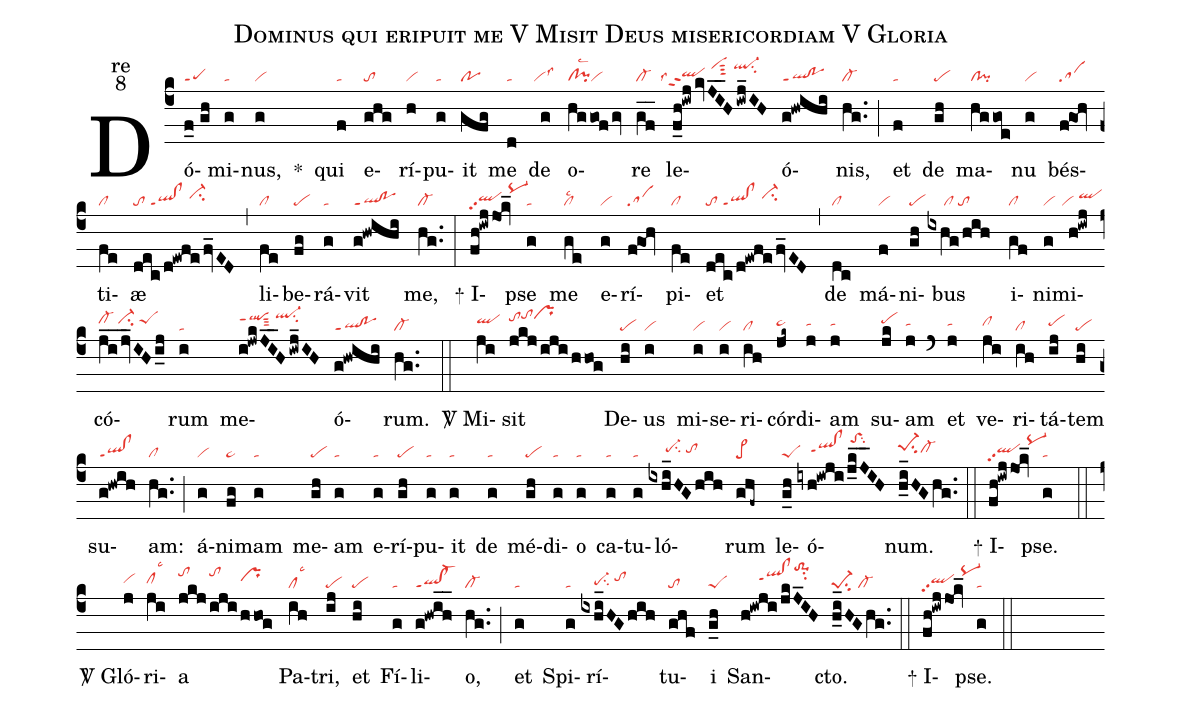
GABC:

name:Dominus qui eripuit me V Misit Deus misericordiam V Gloria;
office-part:re;
mode:8;
nabc-lines:1;
%%
(c4) Dó(f_0//gh|peppt1)mi(g|ta)nus,(g|vi) <sp>*</sp>() qui(f|ta) e(ghg|to)rí(h|vi)pu(g|ta)it(gfg|po) me(d|ta) de(g|``vilss3) o(hggofgv|cl!pilsc2vi)re(gf__|cl-) <nlba>le(f_h!iwjkvJI__H/iwj_IH|````qlhhppt2lss4/vihksut3/ql-hksu2)</nlba>ó(g!hwihi|ql!poppt1)nis,(hg..|cl-) (;) et(f|ta) de(gh|pe) ma(hggoe|cl!pi)nu(g|vi) bés(f@goh|sa)ti(fe|cl)æ(dec/d!ewfefv_ED|to/ql!clppt1/ci-hi) (,) li(fe|cl)be(fg|pe)rá(g|ta)vit(g!hwihi|ql!poppt1) me,(hg..|cl-) (:)

<sp>+</sp> I(fh!iwjjok_|qlhhpp2/pq-hk)pse(g|ta) me(ge|cllsc2) e(g|vi)rí(f@goh|sa)pi(fe|cl)et(dec/d!ewfefv_ED|to/ql!clppt1/ci-hi) (,) de(dc|cl) má(f|vi)ni(gh|pe)bus(ixhg/hih|/////cl/to) i(gf|cl)ni(g|vi)mi(h!iwj|``vi/qlhi)có(ji__jv_IHi_j|cl-hi/ci-hi/peShi)rum(i|ta) me(i!jwkJI__Hiwj_IH|qlhjppt1sut3/ql-hksu2)ó(g!hwihi|ql!poppt1)rum.(hg..|cl-) (::)

<sp>V/</sp> Mi(ji|qlhi)sit(jkj/iji/hhog|tohjtohkprhk) De(hi|pe)us(i|vi) mi(i|vi)se(i|vi)ri(ih|cl)cór(jk~|pe~hh)di(j|tahh)am(j|tahh) su(jk|pehi)am(j|tahh) (`) et(j|tahh) ve(ji|clhh)ri(ih|cl)tá(ij|pehh)tem(hi|pe) su(g!hwih|ql!clppt1)am:(hg..|cl) (;) á(g|vi)ni(fg|pe~)mam(g|ta) me(gh|pe)am(g|ta) e(g|ta)rí(gh|pe)pu(g|ta)it(g|ta) de(g|ta) mé(gh|pe)di(g|ta)o(g|ta) ca(g|ta)tu(g|ta)ló(ixhi_HGhih|/////pe-hhsu2/tohh)rum(ghf~|pe>) le(g_h|peS)ó(iyh!iwji/j_kJ__IH|////qlhh!clhhppt1/toShlsu2)num.(h_i_HGhg..|pe-1hisu2cl-hh) (::)

<sp>+</sp> I(fh!iwjjok_|qlhhpp2/pq-hk)pse.(g|ta) (::)

<sp>V/</sp> Gló(j|vihh)ri(ji|clhhlsc3)a(jkj|tohk|iji|tohk|hhog|prhi) Pa(ih|cllsc3)tri,(ij|pe) et(hi|pe) Fí(g|ta)li(g!hwih__|ql!cl-ppt1)o,(hg..|cl-) (;) et(g|ta) Spi(g|ta)rí(ixhi_HG/hih|////pe-hgsu2/tohi)tu(ghf|to)i(g_h|peS) San(h!iwji/jkJ_IH|/////qlhi!clhippt1to-1hmsu2)cto.(h_i_HGhg..|pe-1su2/cl-) (::)

<sp>+</sp> I(fh!iwjjok_|qlhhpp2/pq-hk)pse.(g|ta) (::)
